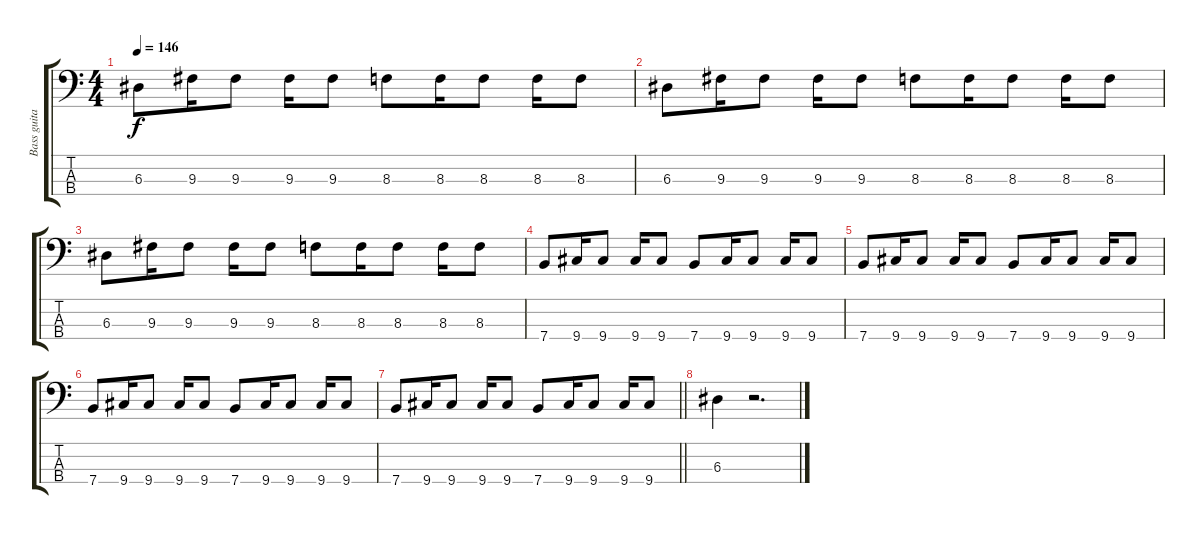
\track ("Bass guitar" "Bass guita") {instrument electricbassfinger}
\staff {score tabs}
\tuning (G2 D2 A1 E1) {hide}
\ts (4 4)
\tempo 146
\clef f4
\ks c
6.3.8{dy f} 9.3.16 9.3.8 9.3.16 9.3.8 8.3.8 8.3.16 8.3.8 8.3.16 8.3.8 |
6.3.8 9.3.16 9.3.8 9.3.16 9.3.8 8.3.8 8.3.16 8.3.8 8.3.16 8.3.8 |
6.3.8 9.3.16 9.3.8 9.3.16 9.3.8 8.3.8 8.3.16 8.3.8 8.3.16 8.3.8 |
7.4.8 9.4.16 9.4.8 9.4.16 9.4.8 7.4.8 9.4.16 9.4.8 9.4.16 9.4.8 |
7.4.8 9.4.16 9.4.8 9.4.16 9.4.8 7.4.8 9.4.16 9.4.8 9.4.16 9.4.8 |
7.4.8 9.4.16 9.4.8 9.4.16 9.4.8 7.4.8 9.4.16 9.4.8 9.4.16 9.4.8 |
\barLineRight lightlight
7.4.8 9.4.16 9.4.8 9.4.16 9.4.8 7.4.8 9.4.16 9.4.8 9.4.16 9.4.8 |
6.3.4 r.2{d}
